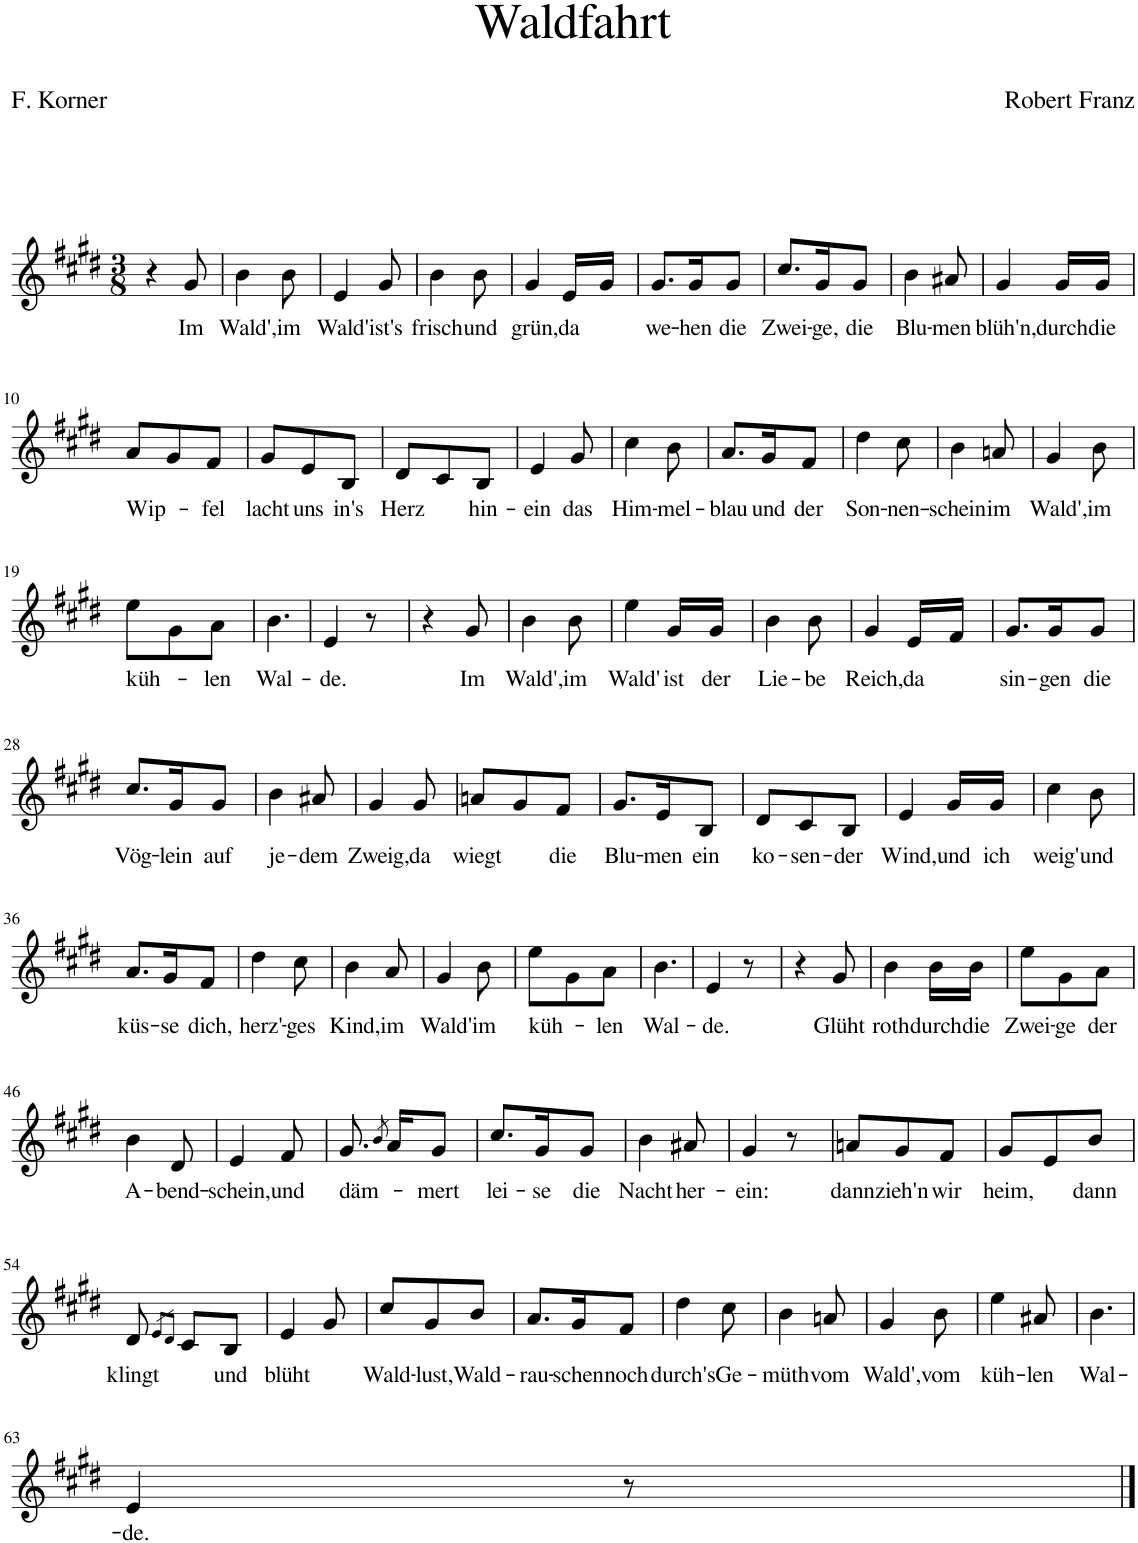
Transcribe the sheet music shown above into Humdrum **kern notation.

**kern	**text
*part1	*part1
*staff1	*staff1
*I"Piano	*
*I'Pno	*
*clefG2	*
*k[f#c#g#d#]	*
*M3/8	*
=1	=1
4r	.
!	!LO:LY:b
8g#/	Im
=2	=2
!	!LO:LY:b
4b\	Wald',
!	!LO:LY:b
8b\	im
=3	=3
!	!LO:LY:b
4e/	Wald'
!	!LO:LY:b
8g#/	ist's
=4	=4
!	!LO:LY:b
4b\	frisch
!	!LO:LY:b
8b\	und
=5	=5
!	!LO:LY:b
4g#/	grün,
!	!LO:LY:b
16e/LL	da
16g#/JJ	.
=6	=6
!	!LO:LY:b
8.g#/L	we-
!	!LO:LY:b
16g#/K	-hen
!	!LO:LY:b
8g#/J	die
=7	=7
!	!LO:LY:b
8.cc#/L	Zwei-
!	!LO:LY:b
16g#/K	-ge,
!	!LO:LY:b
8g#/J	die
=8	=8
!	!LO:LY:b
4b\	Blu-
!	!LO:LY:b
8a#X/	-men
=9	=9
!	!LO:LY:b
4g#/	blüh'n,
!	!LO:LY:b
16g#/LL	durch
!	!LO:LY:b
16g#/JJ	die
!!LO:LB:g=z
=10	=10
!	!LO:LY:b
8a/L	Wip-
8g#/	.
!	!LO:LY:b
8f#/J	-fel
=11	=11
!	!LO:LY:b
8g#/L	lacht
!	!LO:LY:b
8e/	uns
!	!LO:LY:b
8B/J	in's
=12	=12
!	!LO:LY:b
8d#/L	Herz
8c#/	.
!	!LO:LY:b
8B/J	hin-
=13	=13
!	!LO:LY:b
4e/	-ein
!	!LO:LY:b
8g#/	das
=14	=14
!	!LO:LY:b
4cc#\	Him-
!	!LO:LY:b
8b\	-mel-
=15	=15
!	!LO:LY:b
8.a/L	-blau
!	!LO:LY:b
16g#/K	und
!	!LO:LY:b
8f#/J	der
=16	=16
!	!LO:LY:b
4dd#\	Son-
!	!LO:LY:b
8cc#\	-nen-
=17	=17
!	!LO:LY:b
4b\	-schein
!	!LO:LY:b
8an/	im
=18	=18
!	!LO:LY:b
4g#/	Wald',
!	!LO:LY:b
8b\	im
!!LO:LB:g=z
=19	=19
!	!LO:LY:b
8ee\L	küh-
8g#\	.
!	!LO:LY:b
8a\J	-len
=20	=20
!	!LO:LY:b
4.b\	Wal-
=21	=21
!	!LO:LY:b
4e/	-de.
8r	.
=22	=22
4r	.
!	!LO:LY:b
8g#/	Im
=23	=23
!	!LO:LY:b
4b\	Wald',
!	!LO:LY:b
8b\	im
=24	=24
!	!LO:LY:b
4ee\	Wald'
!	!LO:LY:b
16g#/LL	ist
!	!LO:LY:b
16g#/JJ	der
=25	=25
!	!LO:LY:b
4b\	Lie-
!	!LO:LY:b
8b\	-be
=26	=26
!	!LO:LY:b
4g#/	Reich,
!	!LO:LY:b
16e/LL	da
16f#/JJ	.
=27	=27
!	!LO:LY:b
8.g#/L	sin-
!	!LO:LY:b
16g#/K	-gen
!	!LO:LY:b
8g#/J	die
!!LO:LB:g=z
=28	=28
!	!LO:LY:b
8.cc#/L	Vög-
!	!LO:LY:b
16g#/K	-lein
!	!LO:LY:b
8g#/J	auf
=29	=29
!	!LO:LY:b
4b\	je-
!	!LO:LY:b
8a#X/	-dem
=30	=30
!	!LO:LY:b
4g#/	Zweig,
!	!LO:LY:b
8g#/	da
=31	=31
!	!LO:LY:b
8an/L	wiegt
8g#/	.
!	!LO:LY:b
8f#/J	die
=32	=32
!	!LO:LY:b
8.g#/L	Blu-
!	!LO:LY:b
16e/K	-men
!	!LO:LY:b
8B/J	ein
=33	=33
!	!LO:LY:b
8d#/L	ko-
!	!LO:LY:b
8c#/	-sen-
!	!LO:LY:b
8B/J	-der
=34	=34
!	!LO:LY:b
4e/	Wind,
!	!LO:LY:b
16g#/LL	und
!	!LO:LY:b
16g#/JJ	ich
=35	=35
!	!LO:LY:b
4cc#\	weig'
!	!LO:LY:b
8b\	und
!!LO:LB:g=z
=36	=36
!	!LO:LY:b
8.a/L	küs-
!	!LO:LY:b
16g#/K	-se
!	!LO:LY:b
8f#/J	dich,
=37	=37
!	!LO:LY:b
4dd#\	herz'-
!	!LO:LY:b
8cc#\	-ges
=38	=38
!	!LO:LY:b
4b\	Kind,
!	!LO:LY:b
8a/	im
=39	=39
!	!LO:LY:b
4g#/	Wald'
!	!LO:LY:b
8b\	im
=40	=40
!	!LO:LY:b
8ee\L	küh-
8g#\	.
!	!LO:LY:b
8a\J	-len
=41	=41
!	!LO:LY:b
4.b\	Wal-
=42	=42
!	!LO:LY:b
4e/	-de.
8r	.
=43	=43
4r	.
!	!LO:LY:b
8g#/	Glüht
=44	=44
!	!LO:LY:b
4b\	roth
!	!LO:LY:b
16b\LL	durch
!	!LO:LY:b
16b\JJ	die
=45	=45
!	!LO:LY:b
8ee\L	Zwei-
!	!LO:LY:b
8g#\	-ge
!	!LO:LY:b
8a\J	der
!!LO:LB:g=z
=46	=46
!	!LO:LY:b
4b\	A-
!	!LO:LY:b
8d#/	-bend-
=47	=47
!	!LO:LY:b
4e/	-schein,
!	!LO:LY:b
8f#/	und
=48	=48
!	!LO:LY:b
8.g#/	däm-
8qb/	.
16a/KL	.
!	!LO:LY:b
8g#/J	-mert
=49	=49
!	!LO:LY:b
8.cc#/L	lei-
!	!LO:LY:b
16g#/K	-se
!	!LO:LY:b
8g#/J	die
=50	=50
!	!LO:LY:b
4b\	Nacht
!	!LO:LY:b
8a#X/	her-
=51	=51
!	!LO:LY:b
4g#/	-ein:
8r	.
=52	=52
!	!LO:LY:b
8an/L	dann
!	!LO:LY:b
8g#/	zieh'n
!	!LO:LY:b
8f#/J	wir
=53	=53
!	!LO:LY:b
8g#/L	heim,
8e/	.
!	!LO:LY:b
8b/J	dann
!!LO:LB:g=z
=54	=54
!	!LO:LY:b
8d#/	klingt
8qe/L	.
8qd#/J	.
8c#/L	.
!	!LO:LY:b
8B/J	und
=55	=55
!	!LO:LY:b
4e/	blüht
8g#/	.
=56	=56
!	!LO:LY:b
8cc#/L	Wald-
!	!LO:LY:b
8g#/	-lust,
!	!LO:LY:b
8b/J	Wald-
=57	=57
!	!LO:LY:b
8.a/L	-rau-
!	!LO:LY:b
16g#/K	-schen
!	!LO:LY:b
8f#/J	noch
=58	=58
!	!LO:LY:b
4dd#\	durch's
!	!LO:LY:b
8cc#\	Ge-
=59	=59
!	!LO:LY:b
4b\	-müth
!	!LO:LY:b
8an/	vom
=60	=60
!	!LO:LY:b
4g#/	Wald',
!	!LO:LY:b
8b\	vom
=61	=61
!	!LO:LY:b
4ee\	küh-
!	!LO:LY:b
8a#X/	-len
=62	=62
!	!LO:LY:b
4.b\	Wal-
!!LO:LB:g=z
=63	=63
!	!LO:LY:b
4e/	-de.
8r	.
==	==
*-	*-
